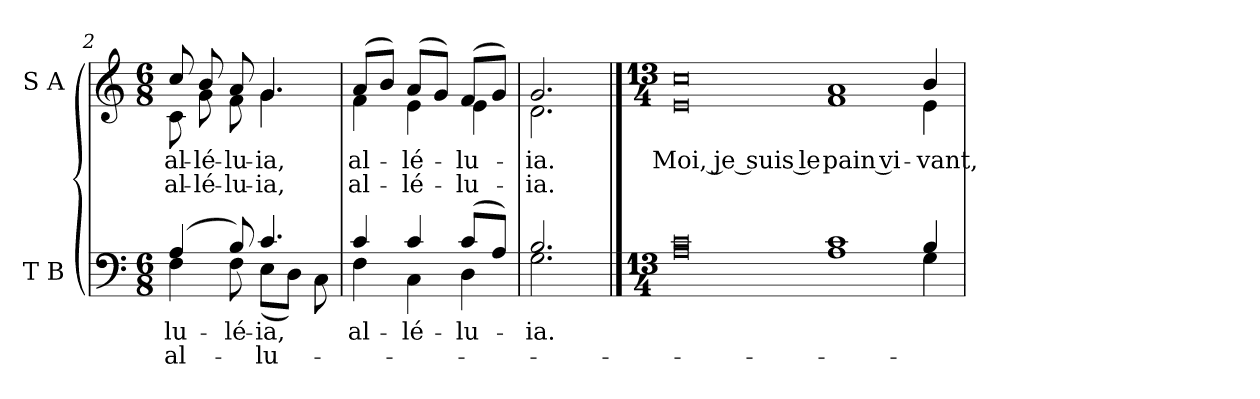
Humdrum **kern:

**kern	**text	**text	**kern	**text	**text
*part2	*part2	*part2	*part1	*part1	*part1
*staff2	*staff2	*staff2	*staff1	*staff1	*staff1
*I"T B	*	*	*I"S A	*	*
*I'B.	*	*	*I'S.	*	*
*clefF4	*	*	*clefG2	*	*
*k[]	*	*	*k[]	*	*
*C:	*	*	*C:	*	*
*M6/8	*	*	*M6/8	*	*
=2	=2	=2	=2	=2	=2
!	!LO:LY:a:color=#000000	!LO:LY:b:color=#000000	!	!	!
*^	*	*	*	*	*
!	!	!	!	!	!LO:LY:a:color=#000000	!LO:LY:b:color=#000000
*	*	*	*	*^	*	*
(4Ai/	4Fi\	lu-	-al-	8cci/	8ci\	al-	-al-
!	!	!	!	!	!	!LO:LY:a:color=#000000	!LO:LY:b:color=#000000
.	.	.	.	8bi/	8gi\	-lé-	-lé-
!	!	!LO:LY:b:color=#000000	!	!	!	!	!
!	!	!	!	!	!	!LO:LY:a:color=#000000	!LO:LY:b:color=#000000
8Bi/)	8Fi\	-lé-	.	8ai/	8fi\	-lu-	-lu-
!	!	!LO:LY:a:color=#000000	!LO:LY:b:color=#000000	!	!	!	!
!	!	!	!	!	!	!LO:LY:a:color=#000000	!LO:LY:b:color=#000000
4.ci/	(8Ei\L	-ia,	lu-	4.gi/	4.gi\	-ia,	ia,
.	8Di\J)	.	.	.	.	.	.
.	8Ci\	.	.	.	.	.	.
=3	=3	=3	=3	=3	=3	=3	=3
!	!	!LO:LY:b:color=#000000	!	!	!	!	!
!	!	!	!	!	!	!LO:LY:a:color=#000000	!LO:LY:b:color=#000000
4ci/	4Fi\	al-	.	(8ai/L	4fi\	al-	-al-
.	.	.	.	8bi/J)	.	.	.
!	!	!LO:LY:b:color=#000000	!	!	!	!	!
!	!	!	!	!	!	!LO:LY:a:color=#000000	!LO:LY:b:color=#000000
4ci/	4Ci\	-lé-	.	(8ai/L	4ei\	-lé-	-lé-
.	.	.	.	8gi/J)	.	.	.
!	!	!LO:LY:b:color=#000000	!	!	!	!	!
!	!	!	!	!	!	!LO:LY:a:color=#000000	!LO:LY:b:color=#000000
(8ci/L	4Di\	-lu-	.	(8fi/L	4ei\	-lu-	-lu-
8Ai/J)	.	.	.	8gi/J)	.	.	.
=4	=4	=4	=4	=4	=4	=4	=4
!	!	!LO:LY:b:color=#000000	!	!	!	!	!
!	!	!	!	!	!	!LO:LY:a:color=#000000	!LO:LY:b:color=#000000
2.Bi/	2.Gi\	-ia.	.	2.gi/	2.di\	-ia.	ia.
!!LO:LB:g=z	!!
==5	==5	==5	==5	==5	==5	==5	==5
*M13/4	*	*	*	*M13/4	*	*	*
!	!	!	!	!	!	!LO:LY:b:color=#000000	!
0ci	0Ai	.	.	0cci	0ei	Moi, je suis le	.
!	!	!	!	!	!	!LO:LY:b:color=#000000	!
1ci	1Ai	.	.	1ai	1fi	pain vi-	.
!	!	!	!	!	!	!LO:LY:b:color=#000000	!
4Bi/	4Gi\	.	.	4bi/	4ei\	-vant,	.
*v	*v	*	*	*	*	*	*
*	*	*	*v	*v	*	*
=	=	=	=	=	=
*-	*-	*-	*-	*-	*-
